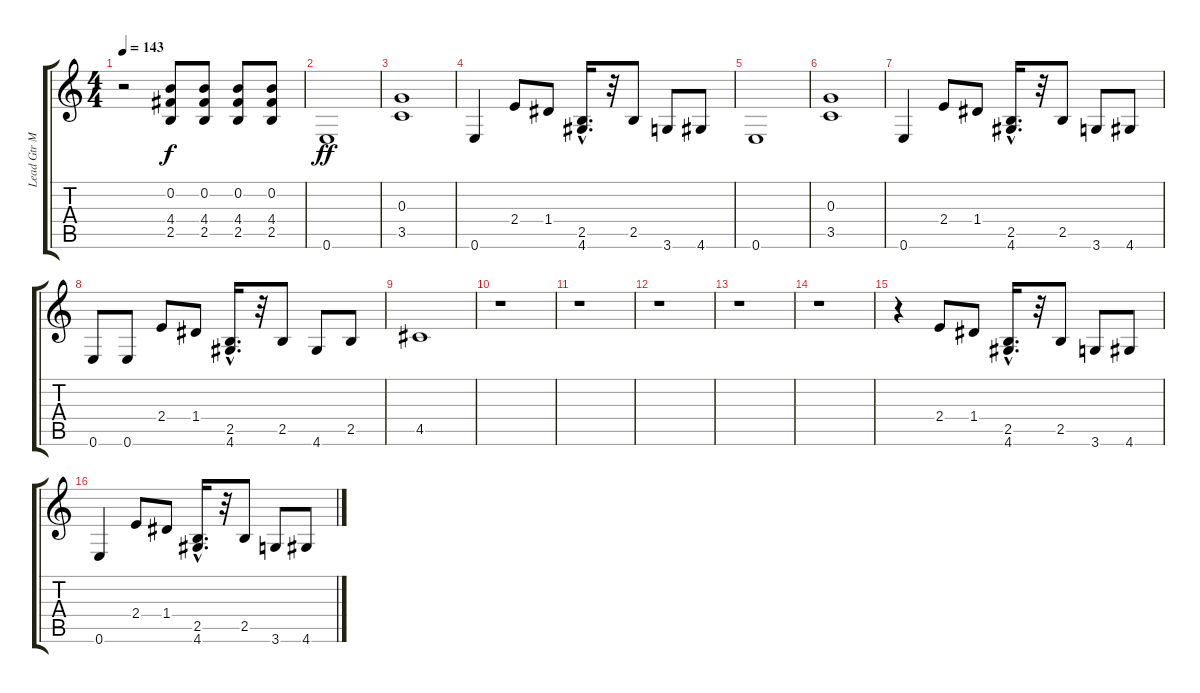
\track ("Lead Gtr Muted" "Lead Gtr M") {instrument electricguitarmuted}
\staff {score tabs}
\tuning (E4 B3 G3 D3 A2 E2) {hide}
\ts (4 4)
\tempo 143
\clef g2
\ks c
r.2{dy ff} (0.2 4.4 2.5).8{dy f} (0.2 4.4 2.5).8 (0.2 4.4 2.5).8 (0.2 4.4 2.5).8 |
0.6.1{dy ff} |
(0.3 3.5).1 |
0.6.4 2.4.8 1.4.8 (2.5 4.6{hac}).16{d} r.32 2.5.8 3.6.8 4.6.8 |
0.6.1 |
(0.3 3.5).1 |
0.6.4 2.4.8 1.4.8 (2.5 4.6{hac}).16{d} r.32 2.5.8 3.6.8 4.6.8 |
0.6.8 0.6.8 2.4.8 1.4.8 (2.5 4.6{hac}).16{d} r.32 2.5.8 4.6.8 2.5.8 |
4.5.1 |
r.1 |
r.1 |
r.1 |
r.1 |
r.1 |
r.4 2.4.8 1.4.8 (2.5 4.6{hac}).16{d} r.32 2.5.8 3.6.8 4.6.8 |
0.6.4 2.4.8 1.4.8 (2.5 4.6{hac}).16{d} r.32 2.5.8 3.6.8 4.6.8
